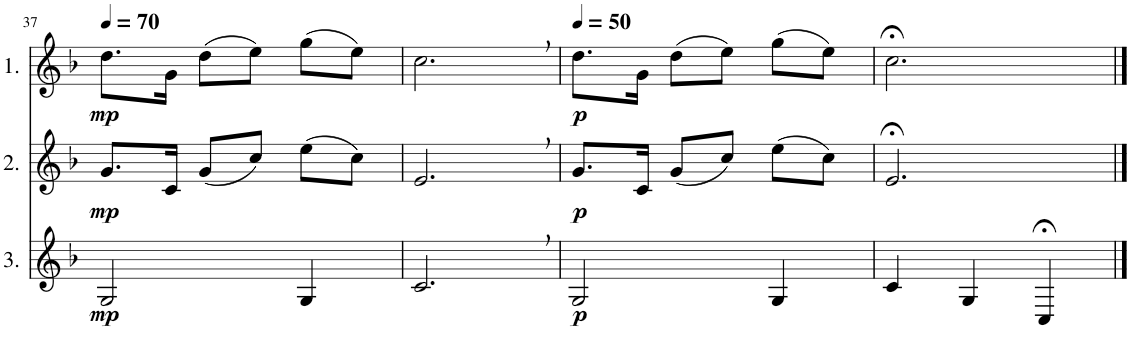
**kern	**dynam	**kern	**dynam	**kern	**dynam
*part3	*part3	*part2	*part2	*part1	*part1
*staff3	*staff3	*staff2	*staff2	*staff1	*staff1
*I"3.	*	*I"2.	*	*I"1.	*
!!LO:PB:g=z
*clefG2	*	*clefG2	*	*clefG2	*
*Trd4c7	*	*Trd4c7	*	*Trd4c7	*
*k[b-]	*	*k[b-]	*	*k[b-]	*
*M3/4	*	*M3/4	*	*M3/4	*
*MM70	*	*MM70	*	*MM70	*
=37	=37	=37	=37	=37	=37
!	!LO:DY:b	!	!LO:DY:b	!	!LO:DY:b
2G/	mp	8.g/L	mp	8.dd\L	mp
.	.	16c/Jk	.	16g\Jk	.
.	.	(8g/L	.	(8dd\L	.
.	.	8cc/J)	.	8ee\J)	.
4G/	.	(8ee\L	.	(8gg\L	.
.	.	8cc\J)	.	8ee\J)	.
=38	=38	=38	=38	=38	=38
2.c,/	.	2.e,/	.	2.cc,\	.
=39	=39	=39	=39	=39	=39
*	*	*	*	*MM50	*
!	!LO:DY:b	!	!LO:DY:b	!	!LO:DY:b
2G/	p	8.g/L	p	8.dd\L	p
.	.	16c/Jk	.	16g\Jk	.
.	.	(8g/L	.	(8dd\L	.
.	.	8cc/J)	.	8ee\J)	.
4G/	.	(8ee\L	.	(8gg\L	.
.	.	8cc\J)	.	8ee\J)	.
=40	=40	=40	=40	=40	=40
4c/	.	2.e;</	.	2.cc;<\	.
4G/	.	.	.	.	.
4C;</	.	.	.	.	.
==	==	==	==	==	==
*-	*-	*-	*-	*-	*-
